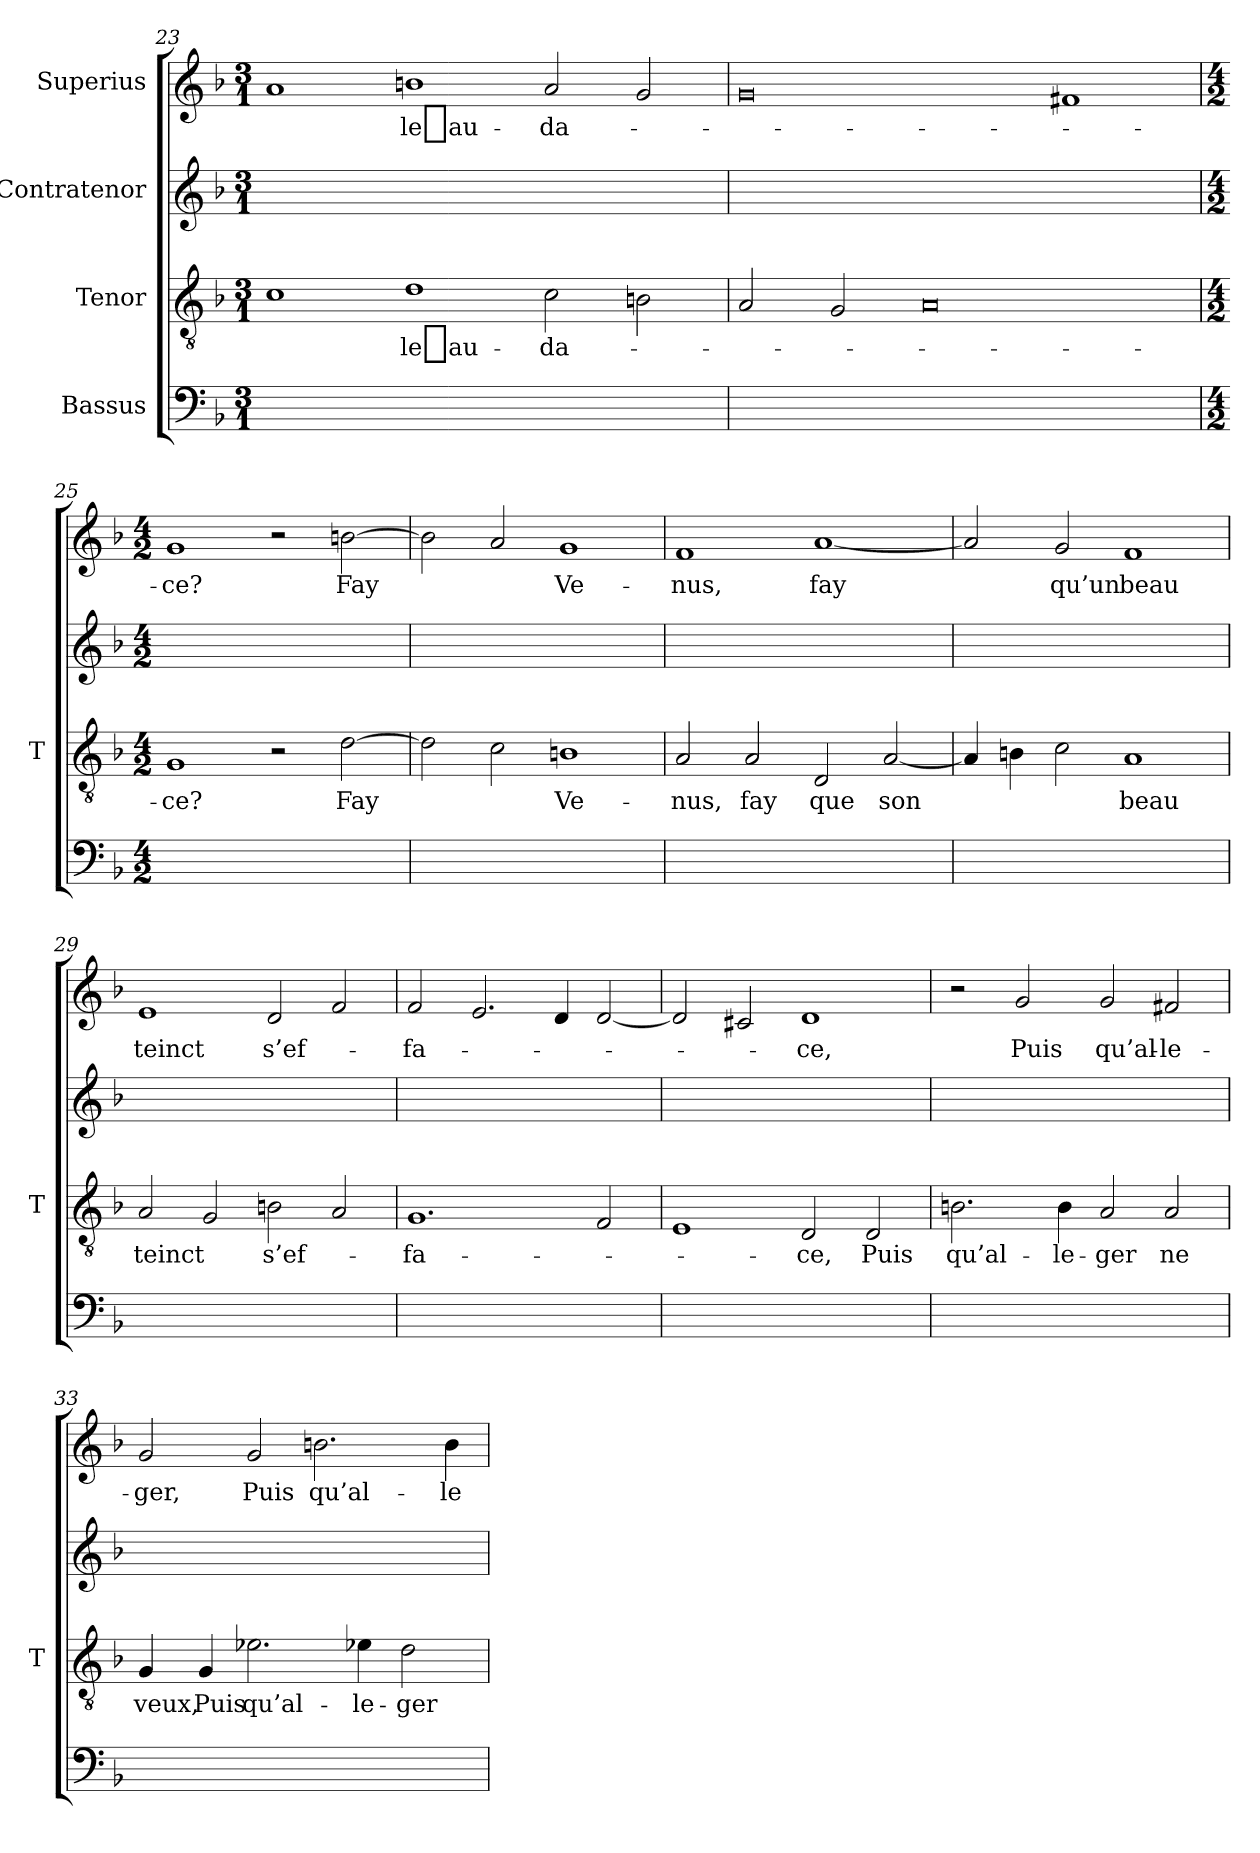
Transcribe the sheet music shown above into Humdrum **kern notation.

**kern	**kern	**text	**kern	**kern	**text
*part4	*part3	*part3	*part2	*part1	*part1
*staff4	*staff3	*staff3	*staff2	*staff1	*staff1
*I"Bassus	*I"Tenor	*	*I"Contratenor	*I"Superius	*
*	*I'T	*	*	*	*
*clefF4	*clefGv2	*	*clefG2	*clefG2	*
*k[b-]	*k[b-]	*	*k[b-]	*k[b-]	*
*M3/1	*M3/1	*	*M3/1	*M3/1	*
=23	=23	=23	=23	=23	=23
0.ryy	1c	.	0.ryy	1a	.
.	1d	le_au-	.	1b	le_au-
.	2c	da-	.	2a	da-
.	2B	.	.	2g	.
=24	=24	=24	=24	=24	=24
0.ryy	2A	.	0.ryy	0g	.
.	2G	.	.	.	.
.	0A	.	.	.	.
.	.	.	.	1f#X	.
=25	=25	=25	=25	=25	=25
*M4/2	*M4/2	*	*M4/2	*M4/2	*
0ryy	1G	-ce?	0ryy	1g	-ce?
.	2r	.	.	2r	.
.	[2d	-Fay	.	[2b	-Fay
=26	=26	=26	=26	=26	=26
0ryy	2d]	.	0ryy	2b]	.
.	2c	.	.	2a	.
.	1B	Ve-	.	1g	Ve-
=27	=27	=27	=27	=27	=27
0ryy	2A	-nus,	0ryy	1f	-nus,
.	2A	-fay	.	.	.
.	2D	-que	.	[1a	-fay
.	[2A	-son	.	.	.
=28	=28	=28	=28	=28	=28
0ryy	4A]	.	0ryy	2a]	.
.	4B	.	.	.	.
.	2c	.	.	2g	-qu’un
.	1A	-beau	.	1f	-beau
=29	=29	=29	=29	=29	=29
0ryy	2A	-teinct	0ryy	1e	-teinct
.	2G	.	.	.	.
.	2B	s’ef-	.	2d	s’ef-
.	2A	.	.	2f	.
=30	=30	=30	=30	=30	=30
0ryy	1.G	fa-	0ryy	2f	fa-
.	.	.	.	2.e	.
.	.	.	.	4d	.
.	2F	.	.	[2d	.
=31	=31	=31	=31	=31	=31
0ryy	1E	.	0ryy	2d]	.
.	.	.	.	2c#X	.
.	2D	-ce,	.	1d	-ce,
.	2D	-Puis	.	.	.
=32	=32	=32	=32	=32	=32
0ryy	2.B	qu’al-	0ryy	2r	.
.	.	.	.	2g	-Puis
.	4B	le-	.	.	.
.	2A	-ger	.	2g	qu’al-
.	2A	-ne	.	2f#X	le-
=33	=33	=33	=33	=33	=33
0ryy	4G	-veux,	0ryy	2g	-ger,
.	4G	-Puis	.	.	.
.	2.e-X	qu’al-	.	2g	-Puis
.	.	.	.	2.b	qu’al-
.	4e-X	le-	.	.	.
.	2d	-ger	.	.	.
.	.	.	.	4b	le-
=	=	=	=	=	=
*-	*-	*-	*-	*-	*-
